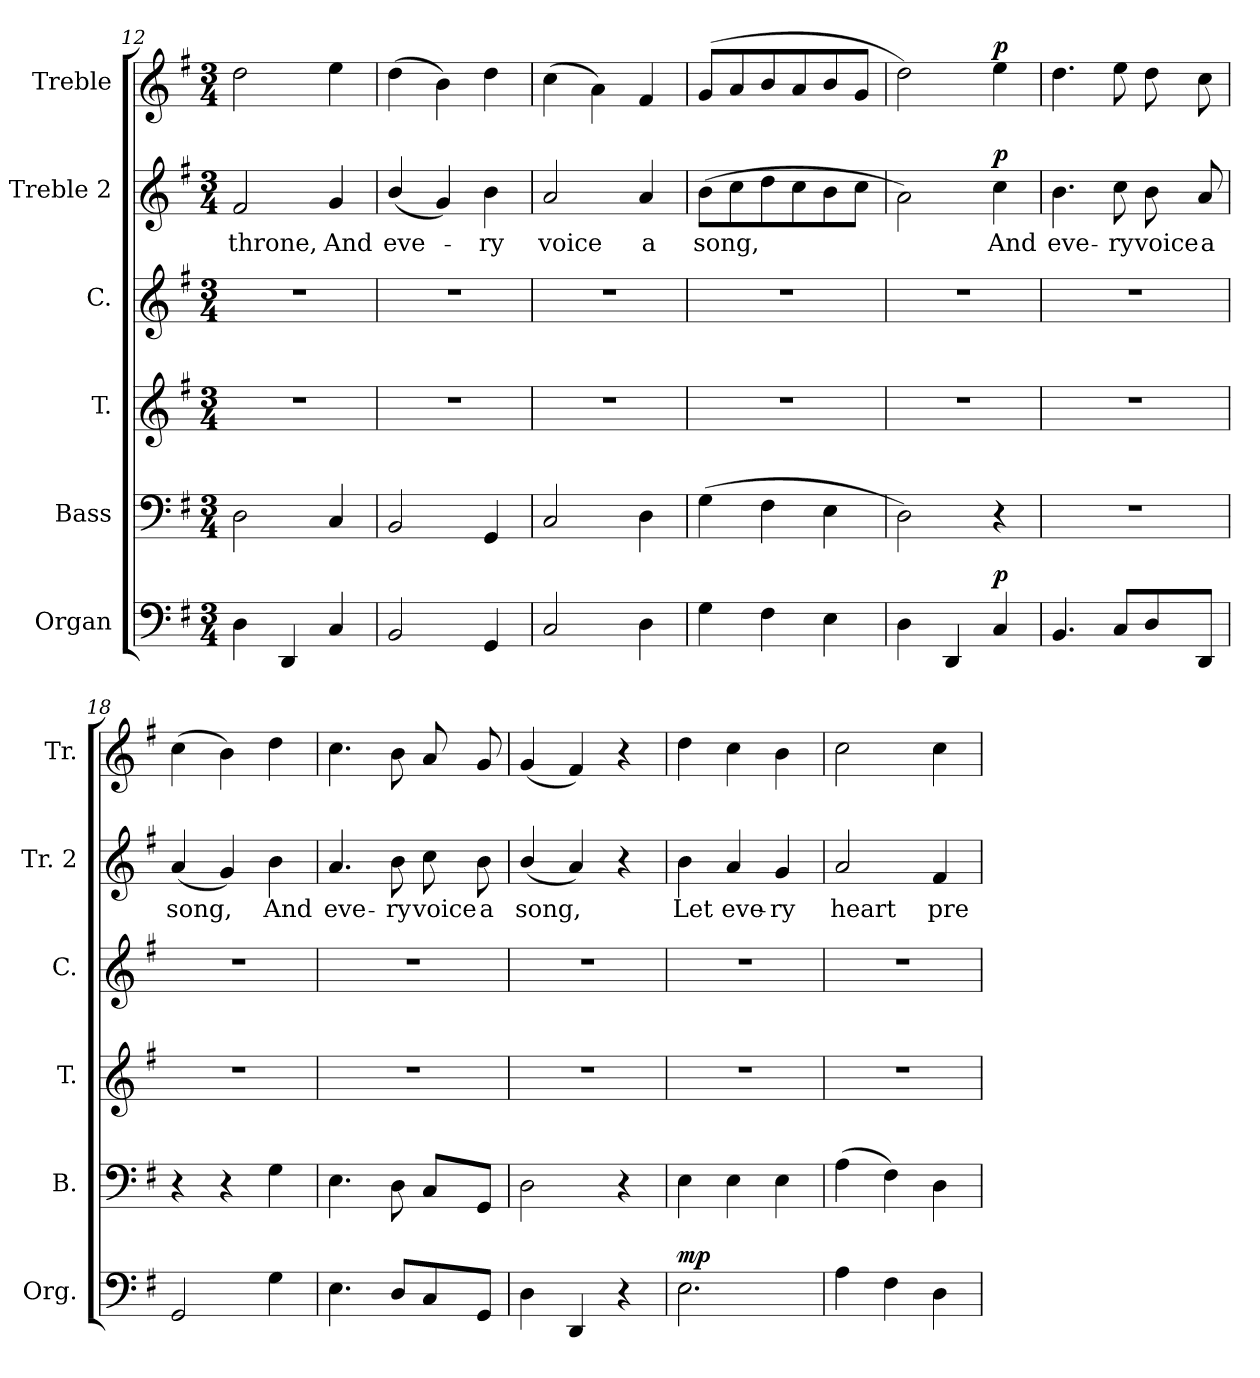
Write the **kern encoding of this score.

**kern	**dynam	**kern	**dynam	**kern	**kern	**kern	**text	**dynam	**kern	**dynam
*part6	*part6	*part5	*part5	*part4	*part3	*part2	*part2	*part2	*part1	*part1
*staff6	*staff6	*staff5	*staff5	*staff4	*staff3	*staff2	*staff2	*staff2	*staff1	*staff1
*I"Organ	*	*I"Bass	*	*I"T.	*I"C.	*I"Treble 2	*	*	*I"Treble	*
*I'Org.	*	*I'B.	*	*I'T.	*I'C.	*I'Tr. 2	*	*	*I'Tr.	*
*clefF4	*	*clefF4	*	*clefG2	*clefG2	*clefG2	*	*	*clefG2	*
*k[f#]	*	*k[f#]	*	*k[f#]	*k[f#]	*k[f#]	*	*	*k[f#]	*
*M3/4	*	*M3/4	*	*M3/4	*M3/4	*M3/4	*	*	*M3/4	*
=12	=12	=12	=12	=12	=12	=12	=12	=12	=12	=12
!	!	!	!	!	!	!	!LO:LY:b	!	!	!
4D\	.	2D\	.	2.r	2.r	2f#/	throne,	.	2dd\	.
4DD/	.	.	.	.	.	.	.	.	.	.
!	!	!	!	!	!	!	!LO:LY:b	!	!	!
4C/	.	4C/	.	.	.	4g/	And	.	4ee\	.
=13	=13	=13	=13	=13	=13	=13	=13	=13	=13	=13
!	!	!	!	!	!	!	!LO:LY:b	!	!	!
2BB/	.	2BB/	.	2.r	2.r	(<4b/	eve-	.	(>4dd\	.
.	.	.	.	.	.	4g/)	.	.	4b\)	.
!	!	!	!	!	!	!	!LO:LY:b	!	!	!
4GG/	.	4GG/	.	.	.	4b\	-ry	.	4dd\	.
=14	=14	=14	=14	=14	=14	=14	=14	=14	=14	=14
!	!	!	!	!	!	!	!LO:LY:b	!	!	!
2C/	.	2C/	.	2.r	2.r	2a/	voice	.	(>4cc\	.
.	.	.	.	.	.	.	.	.	4a\)	.
!	!	!	!	!	!	!	!LO:LY:b	!	!	!
4D\	.	4D\	.	.	.	4a/	a	.	4f#/	.
=15	=15	=15	=15	=15	=15	=15	=15	=15	=15	=15
!	!	!	!	!	!	!	!LO:LY:b	!	!	!
4G\	.	(>4G\	.	2.r	2.r	(>8b\L	song,	.	(<8g/L	.
.	.	.	.	.	.	8cc\	.	.	8a/	.
4F#\	.	4F#\	.	.	.	8dd\	.	.	8b/	.
.	.	.	.	.	.	8cc\	.	.	8a/	.
4E\	.	4E\	.	.	.	8b\	.	.	8b/	.
.	.	.	.	.	.	8cc\J	.	.	8g/J	.
=16	=16	=16	=16	=16	=16	=16	=16	=16	=16	=16
4D\	.	2D\)	.	2.r	2.r	2a\)	.	.	2dd\)	.
4DD/	.	.	.	.	.	.	.	.	.	.
!	!LO:DY:a	!	!	!	!	!	!LO:LY:b	!LO:DY:a	!	!LO:DY:a
4C/	p	4r	.	.	.	4cc\	And	p	4ee\	p
=17	=17	=17	=17	=17	=17	=17	=17	=17	=17	=17
!	!	!	!	!	!	!	!LO:LY:b	!	!	!
4.BB/	.	2.r	.	2.r	2.r	4.b\	eve-	.	4.dd\	.
!	!	!	!	!	!	!	!LO:LY:b	!	!	!
8C/L	.	.	.	.	.	8cc\	-ry	.	8ee\	.
!	!	!	!	!	!	!	!LO:LY:b	!	!	!
8D/	.	.	.	.	.	8b\	voice	.	8dd\	.
!	!	!	!	!	!	!	!LO:LY:b	!	!	!
8DD/J	.	.	.	.	.	8a/	a	.	8cc\	.
!!LO:LB:g=z
=18	=18	=18	=18	=18	=18	=18	=18	=18	=18	=18
!	!	!	!	!	!	!	!LO:LY:b	!	!	!
2GG/	.	4r	.	2.r	2.r	(<4a/	song,	.	(>4cc\	.
.	.	4r	.	.	.	4g/)	.	.	4b\)	.
!	!	!	!	!	!	!	!LO:LY:b	!	!	!
4G\	.	4G\	.	.	.	4b\	And	.	4dd\	.
=19	=19	=19	=19	=19	=19	=19	=19	=19	=19	=19
!	!	!	!	!	!	!	!LO:LY:b	!	!	!
4.E\	.	4.E\	.	2.r	2.r	4.a/	eve-	.	4.cc\	.
!	!	!	!	!	!	!	!LO:LY:b	!	!	!
8D/L	.	8D\	.	.	.	8b\	-ry	.	8b\	.
!	!	!	!	!	!	!	!LO:LY:b	!	!	!
8C/	.	8C/L	.	.	.	8cc\	voice	.	8a/	.
!	!	!	!	!	!	!	!LO:LY:b	!	!	!
8GG/J	.	8GG/J	.	.	.	8b\	a	.	8g/	.
=20	=20	=20	=20	=20	=20	=20	=20	=20	=20	=20
!	!	!	!	!	!	!	!LO:LY:b	!	!	!
4D\	.	2D\	.	2.r	2.r	(<4b/	song,	.	(<4g/	.
4DD/	.	.	.	.	.	4a/)	.	.	4f#/)	.
4r	.	4r	.	.	.	4r	.	.	4r	.
=21	=21	=21	=21	=21	=21	=21	=21	=21	=21	=21
!	!LO:DY:a	!	!LO:DY:a	!	!	!	!LO:LY:b	!	!	!
!	!	!	!LO:DY:n=1:a	!	!	!	!	!	!	!
!	!	!	!LO:DY:n=2:a	!	!	!	!	!LO:DY:a	!	!
!	!	!	!	!	!	!	!	!LO:DY:n=1:a	!	!
!	!	!	!	!	!	!	!	!LO:DY:n=2:a	!	!LO:DY:a
!	!	!	!	!	!	!	!	!	!	!LO:DY:n=1:a
!	!	!	!	!	!	!	!	!	!	!LO:DY:n=2:a
2.E\	mp	4E\	other-dynamics mf other-dynamics	2.r	2.r	4b\	Let	other-dynamics mf other-dynamics	4dd\	other-dynamics mf other-dynamics
!	!	!	!	!	!	!	!LO:LY:b	!	!	!
.	.	4E\	.	.	.	4a/	eve-	.	4cc\	.
!	!	!	!	!	!	!	!LO:LY:b	!	!	!
.	.	4E\	.	.	.	4g/	-ry	.	4b\	.
=22	=22	=22	=22	=22	=22	=22	=22	=22	=22	=22
!	!	!	!	!	!	!	!LO:LY:b	!	!	!
4A\	.	(>4A\	.	2.r	2.r	2a/	heart	.	2cc\	.
4F#\	.	4F#\)	.	.	.	.	.	.	.	.
!	!	!	!	!	!	!	!LO:LY:b	!	!	!
4D\	.	4D\	.	.	.	4f#/	pre-	.	4cc\	.
=	=	=	=	=	=	=	=	=	=	=
*-	*-	*-	*-	*-	*-	*-	*-	*-	*-	*-
